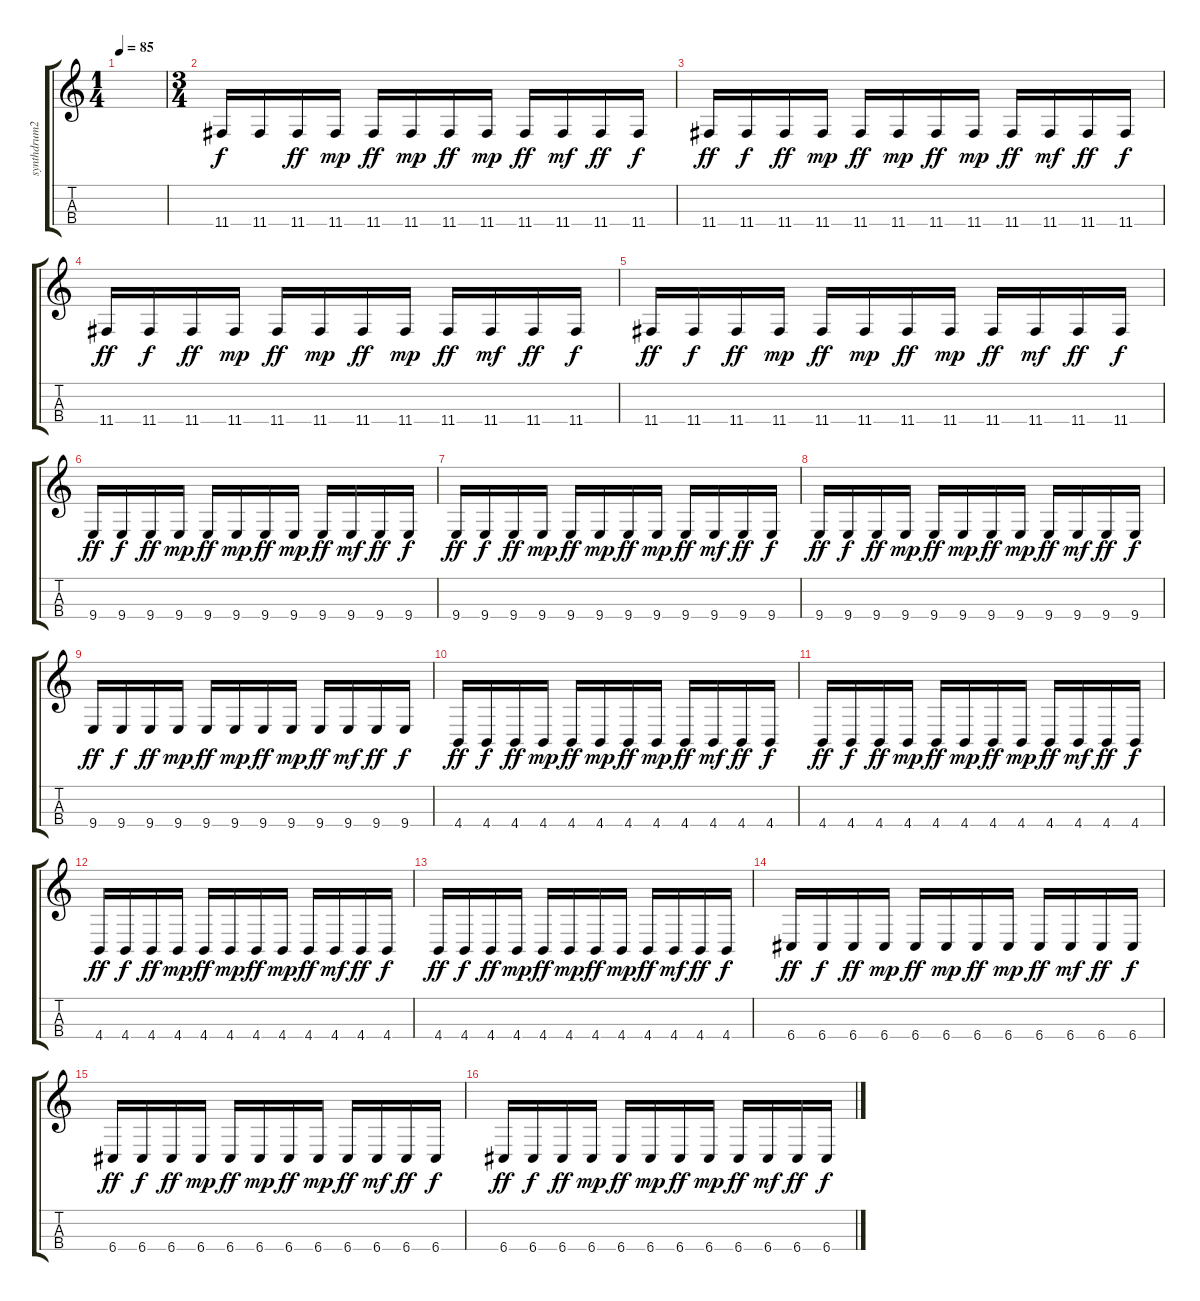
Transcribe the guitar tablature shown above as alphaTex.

\track ("synthdrum2" "synthdrum2") {instrument synthdrum}
\staff {score tabs}
\tuning (A2 E2 C2 G2) {hide}
\ts (1 4)
\tempo 85
\clef g2
\ks c
|
\ts (3 4)
11.4.16 11.4.16{dy f} 11.4.16{dy ff} 11.4.16{dy mp} 11.4.16{dy ff} 11.4.16{dy mp} 11.4.16{dy ff} 11.4.16{dy mp} 11.4.16{dy ff} 11.4.16{dy mf} 11.4.16{dy ff} 11.4.16{dy f} |
11.4.16{dy ff} 11.4.16{dy f} 11.4.16{dy ff} 11.4.16{dy mp} 11.4.16{dy ff} 11.4.16{dy mp} 11.4.16{dy ff} 11.4.16{dy mp} 11.4.16{dy ff} 11.4.16{dy mf} 11.4.16{dy ff} 11.4.16{dy f} |
11.4.16{dy ff} 11.4.16{dy f} 11.4.16{dy ff} 11.4.16{dy mp} 11.4.16{dy ff} 11.4.16{dy mp} 11.4.16{dy ff} 11.4.16{dy mp} 11.4.16{dy ff} 11.4.16{dy mf} 11.4.16{dy ff} 11.4.16{dy f} |
11.4.16{dy ff} 11.4.16{dy f} 11.4.16{dy ff} 11.4.16{dy mp} 11.4.16{dy ff} 11.4.16{dy mp} 11.4.16{dy ff} 11.4.16{dy mp} 11.4.16{dy ff} 11.4.16{dy mf} 11.4.16{dy ff} 11.4.16{dy f} |
9.4.16{dy ff} 9.4.16{dy f} 9.4.16{dy ff} 9.4.16{dy mp} 9.4.16{dy ff} 9.4.16{dy mp} 9.4.16{dy ff} 9.4.16{dy mp} 9.4.16{dy ff} 9.4.16{dy mf} 9.4.16{dy ff} 9.4.16{dy f} |
9.4.16{dy ff} 9.4.16{dy f} 9.4.16{dy ff} 9.4.16{dy mp} 9.4.16{dy ff} 9.4.16{dy mp} 9.4.16{dy ff} 9.4.16{dy mp} 9.4.16{dy ff} 9.4.16{dy mf} 9.4.16{dy ff} 9.4.16{dy f} |
9.4.16{dy ff} 9.4.16{dy f} 9.4.16{dy ff} 9.4.16{dy mp} 9.4.16{dy ff} 9.4.16{dy mp} 9.4.16{dy ff} 9.4.16{dy mp} 9.4.16{dy ff} 9.4.16{dy mf} 9.4.16{dy ff} 9.4.16{dy f} |
9.4.16{dy ff} 9.4.16{dy f} 9.4.16{dy ff} 9.4.16{dy mp} 9.4.16{dy ff} 9.4.16{dy mp} 9.4.16{dy ff} 9.4.16{dy mp} 9.4.16{dy ff} 9.4.16{dy mf} 9.4.16{dy ff} 9.4.16{dy f} |
4.4.16{dy ff} 4.4.16{dy f} 4.4.16{dy ff} 4.4.16{dy mp} 4.4.16{dy ff} 4.4.16{dy mp} 4.4.16{dy ff} 4.4.16{dy mp} 4.4.16{dy ff} 4.4.16{dy mf} 4.4.16{dy ff} 4.4.16{dy f} |
4.4.16{dy ff} 4.4.16{dy f} 4.4.16{dy ff} 4.4.16{dy mp} 4.4.16{dy ff} 4.4.16{dy mp} 4.4.16{dy ff} 4.4.16{dy mp} 4.4.16{dy ff} 4.4.16{dy mf} 4.4.16{dy ff} 4.4.16{dy f} |
4.4.16{dy ff} 4.4.16{dy f} 4.4.16{dy ff} 4.4.16{dy mp} 4.4.16{dy ff} 4.4.16{dy mp} 4.4.16{dy ff} 4.4.16{dy mp} 4.4.16{dy ff} 4.4.16{dy mf} 4.4.16{dy ff} 4.4.16{dy f} |
4.4.16{dy ff} 4.4.16{dy f} 4.4.16{dy ff} 4.4.16{dy mp} 4.4.16{dy ff} 4.4.16{dy mp} 4.4.16{dy ff} 4.4.16{dy mp} 4.4.16{dy ff} 4.4.16{dy mf} 4.4.16{dy ff} 4.4.16{dy f} |
6.4.16{dy ff} 6.4.16{dy f} 6.4.16{dy ff} 6.4.16{dy mp} 6.4.16{dy ff} 6.4.16{dy mp} 6.4.16{dy ff} 6.4.16{dy mp} 6.4.16{dy ff} 6.4.16{dy mf} 6.4.16{dy ff} 6.4.16{dy f} |
6.4.16{dy ff} 6.4.16{dy f} 6.4.16{dy ff} 6.4.16{dy mp} 6.4.16{dy ff} 6.4.16{dy mp} 6.4.16{dy ff} 6.4.16{dy mp} 6.4.16{dy ff} 6.4.16{dy mf} 6.4.16{dy ff} 6.4.16{dy f} |
6.4.16{dy ff} 6.4.16{dy f} 6.4.16{dy ff} 6.4.16{dy mp} 6.4.16{dy ff} 6.4.16{dy mp} 6.4.16{dy ff} 6.4.16{dy mp} 6.4.16{dy ff} 6.4.16{dy mf} 6.4.16{dy ff} 6.4.16{dy f}
